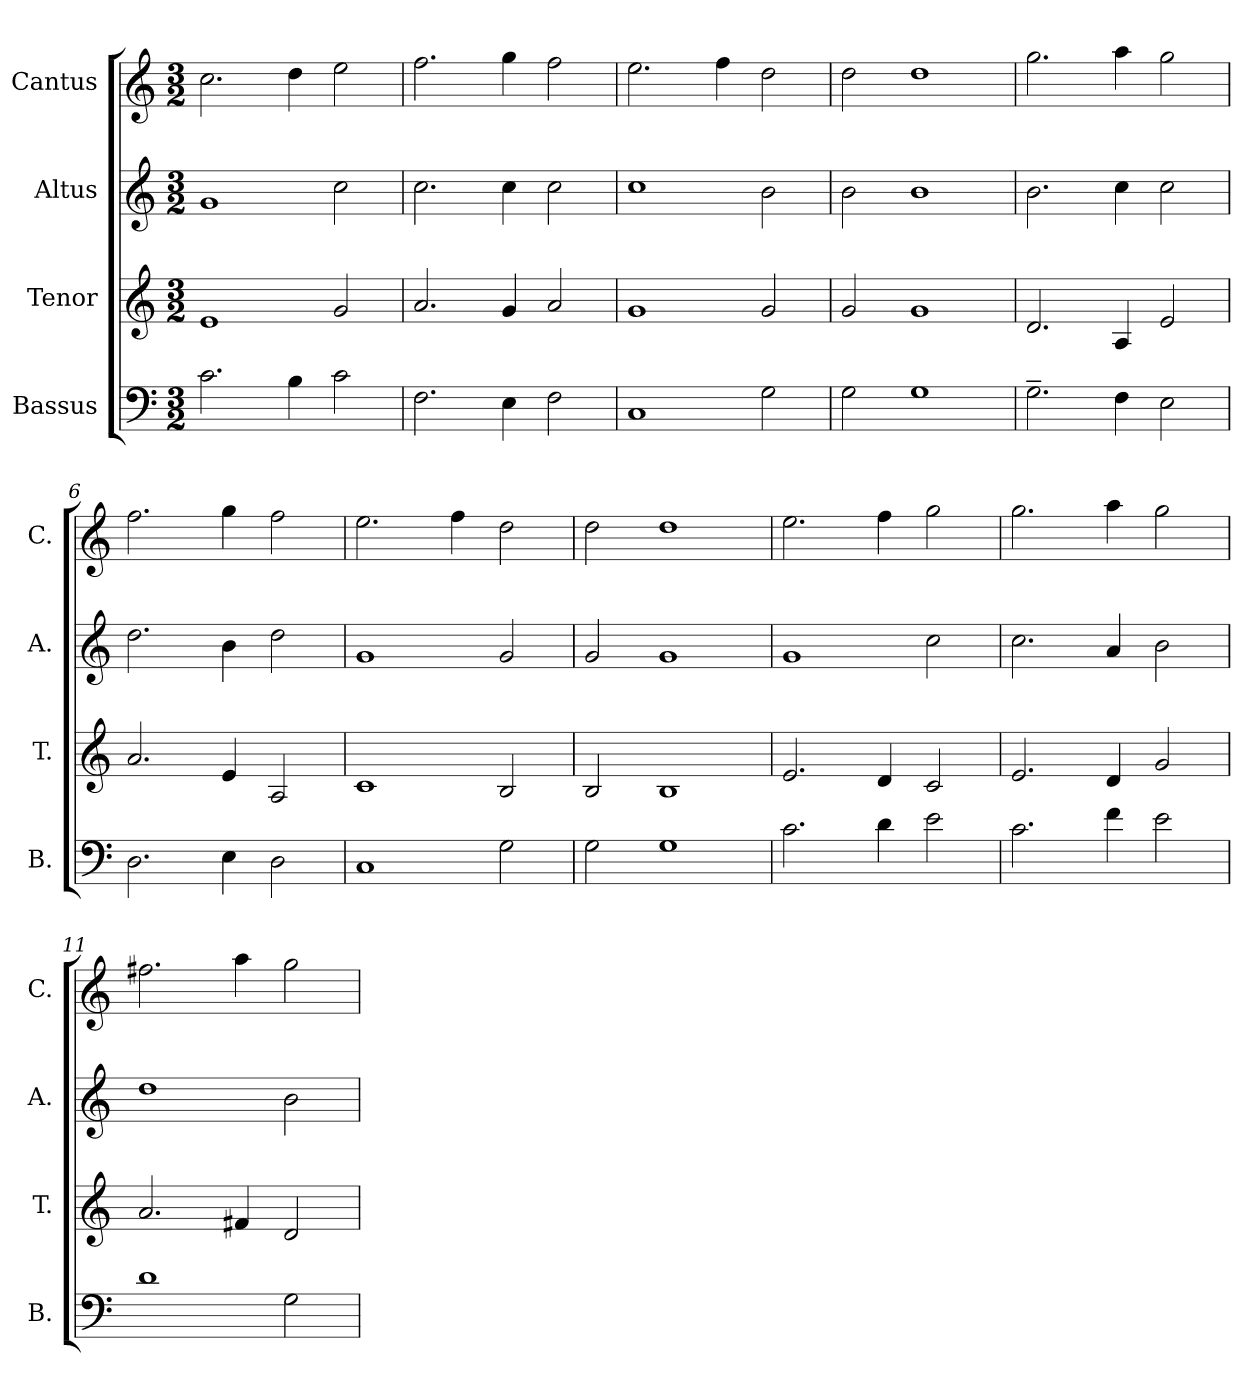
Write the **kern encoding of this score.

**kern	**kern	**kern	**kern
*part4	*part3	*part2	*part1
*staff4	*staff3	*staff2	*staff1
*I"Bassus	*I"Tenor	*I"Altus	*I"Cantus
*I'B.	*I'T.	*I'A.	*I'C.
*clefF4	*clefG2	*clefG2	*clefG2
*k[]	*k[]	*k[]	*k[]
*C:	*C:	*C:	*C:
*M3/2	*M3/2	*M3/2	*M3/2
=1	=1	=1	=1
2.c\	1e/	1g/	2.cc\
4B\	.	.	4dd\
2c\	2g/	2cc\	2ee\
=2	=2	=2	=2
2.F\	2.a/	2.cc\	2.ff\
4E\	4g/	4cc\	4gg\
2F\	2a/	2cc\	2ff\
=3	=3	=3	=3
1C/	1g/	1cc\	2.ee\
.	.	.	4ff\
2G\	2g/	2b\	2dd\
=4	=4	=4	=4
2G\	2g/	2b\	2dd\
1G\	1g/	1b\	1dd\
=5	=5	=5	=5
2.G~\	2.d/	2.b\	2.gg\
4F\	4A/	4cc\	4aa\
2E\	2e/	2cc\	2gg\
=6	=6	=6	=6
2.D\	2.a/	2.dd\	2.ff\
4E\	4e/	4b\	4gg\
2D\	2A/	2dd\	2ff\
=7	=7	=7	=7
1C/	1c/	1g/	2.ee\
.	.	.	4ff\
2G\	2B/	2g/	2dd\
=8	=8	=8	=8
2G\	2B/	2g/	2dd\
1G\	1B/	1g/	1dd\
=9	=9	=9	=9
2.c\	2.e/	1g/	2.ee\
4d\	4d/	.	4ff\
2e\	2c/	2cc\	2gg\
=10	=10	=10	=10
2.c\	2.e/	2.cc\	2.gg\
4f\	4d/	4a/	4aa\
2e\	2g/	2b\	2gg\
!!LO:LB:g=z
=11	=11	=11	=11
1d\	2.a/	1dd\	2.ff#X\
.	4f#X/	.	4aa\
2G\	2d/	2b\	2gg\
=	=	=	=
*-	*-	*-	*-
